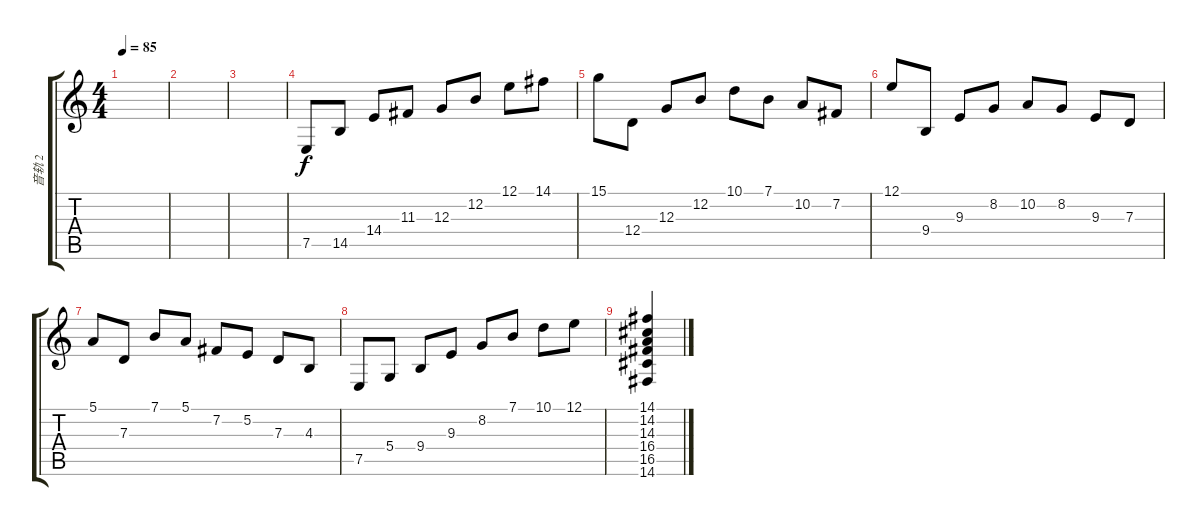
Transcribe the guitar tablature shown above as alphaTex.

\track ("音轨 2" "音轨 2") {instrument orchestralharp}
\staff {score tabs}
\tuning (E4 B3 G3 D3 A2 E2) {hide}
\ts (4 4)
\tempo 85
\clef g2
\ks c
|
|
|
7.5.8 14.5.8 14.4.8 11.3.8 12.3.8 12.2.8 12.1.8 14.1.8 |
15.1.8 12.4.8 12.3.8 12.2.8 10.1.8 7.1.8 10.2.8 7.2.8 |
12.1.8 9.4.8 9.3.8 8.2.8 10.2.8 8.2.8 9.3.8 7.3.8 |
5.1.8 7.3.8 7.1.8 5.1.8 7.2.8 5.2.8 7.3.8 4.3.8 |
7.5.8 5.4.8 9.4.8 9.3.8 8.2.8 7.1.8 10.1.8 12.1.8 |
(14.1 14.2 14.3 16.4 16.5 14.6).4
